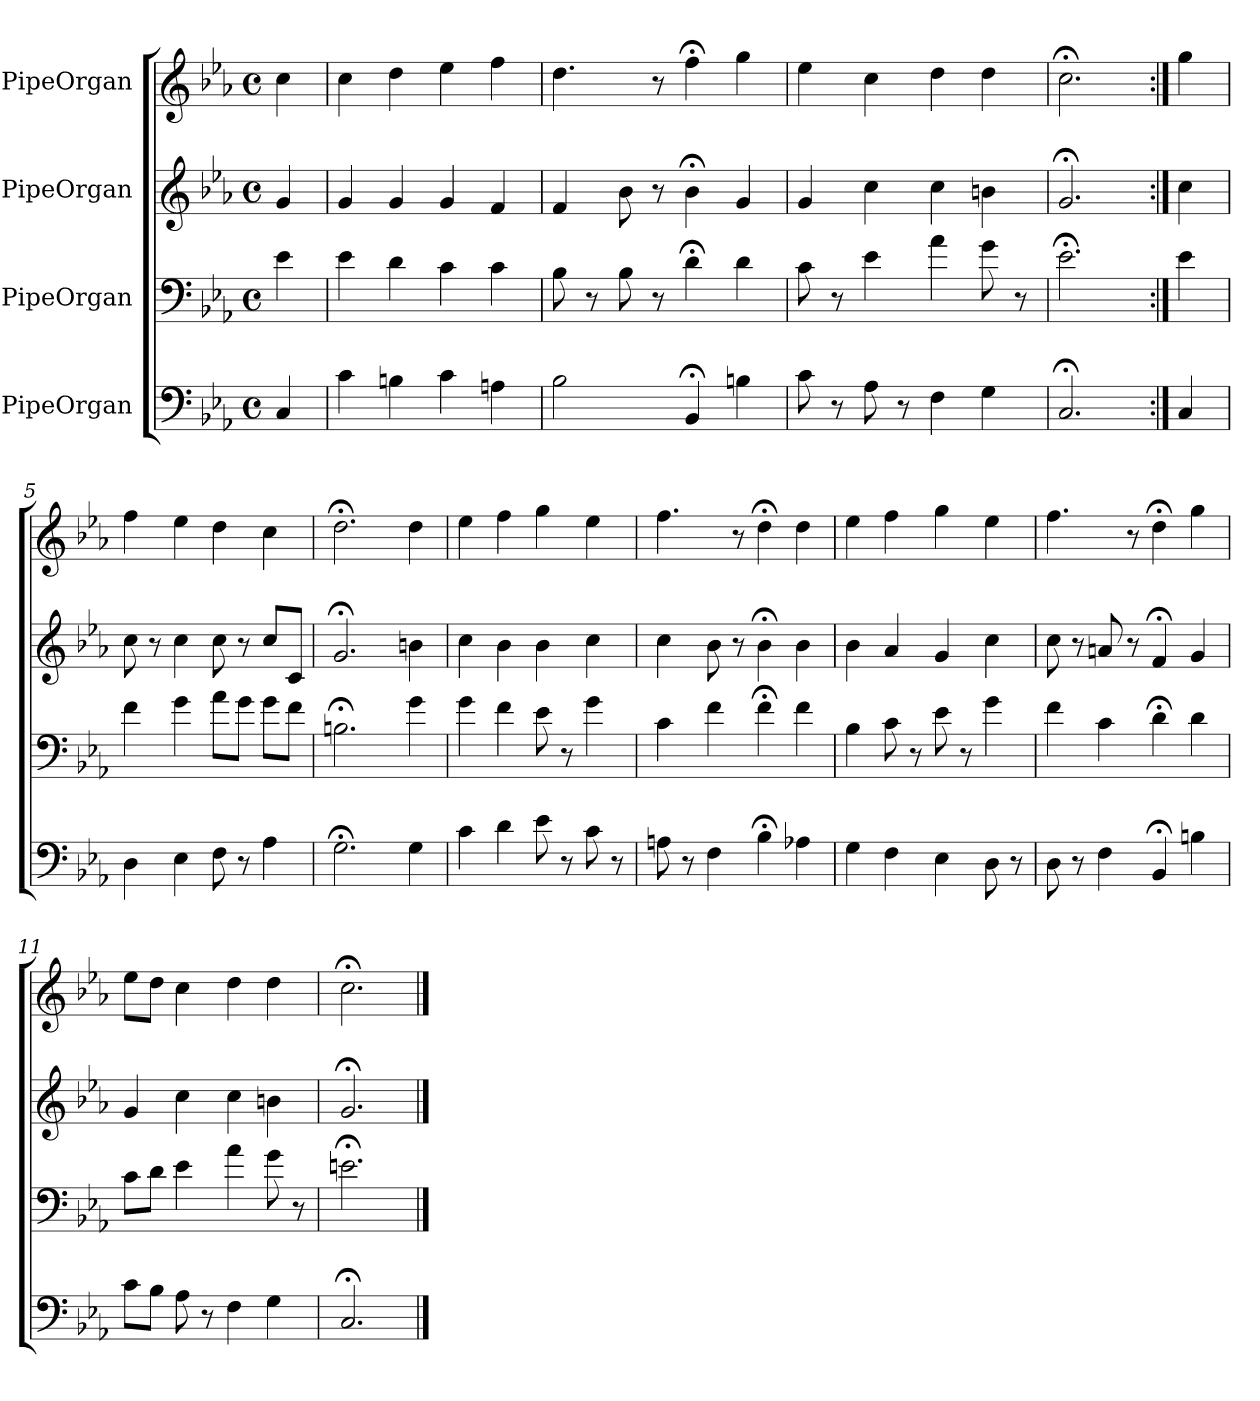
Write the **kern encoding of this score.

**kern	**kern	**kern	**kern
*part4	*part3	*part2	*part1
*staff4	*staff3	*staff2	*staff1
*I"PipeOrgan	*I"PipeOrgan	*I"PipeOrgan	*I"PipeOrgan
*clefF4	*clefF4	*clefG2	*clefG2
*k[b-e-a-]	*k[b-e-a-]	*k[b-e-a-]	*k[b-e-a-]
*c:	*c:	*c:	*c:
*M4/4	*M4/4	*M4/4	*M4/4
*met(c)	*met(c)	*met(c)	*met(c)
*MM60	*MM60	*MM60	*MM60
=	=	=	=
4C	4e-	4g	4cc
=1	=1	=1	=1
4c	4e-	4g	4cc
4Bn	4d	4g	4dd
4c	4c	4g	4ee-
4An	4c	4f	4ff
=2	=2	=2	=2
2B-	8B-	4f	4.dd
.	8r	.	.
.	8B-	8b-	.
.	8r	8r	8r
4BB-;<	4d;<	4b-;<	4ff;<
4Bn	4d	4g	4gg
=3	=3	=3	=3
8c	8c	4g	4ee-
8r	8r	.	.
8A-	4e-	4cc	4cc
8r	.	.	.
4F	4a-	4cc	4dd
4G	8g	4bn	4dd
.	8r	.	.
=4	=4	=4	=4
2.C;<	2.e-;<	2.g;<	2.cc;<
=:|!	=:|!	=:|!	=:|!
4C	4e-	4cc	4gg
=5	=5	=5	=5
4D	4f	8cc	4ff
.	.	8r	.
4E-	4g	4cc	4ee-
8F	8a-\L	8cc	4dd
8r	8g\J	8r	.
4A-	8g\L	8cc/L	4cc
.	8f\J	8c/J	.
=6	=6	=6	=6
2.G;<	2.Bn;<	2.g;<	2.dd;<
4G	4g	4bn	4dd
=7	=7	=7	=7
4c	4g	4cc	4ee-
4d	4f	4b-	4ff
8e-	8e-	4b-	4gg
8r	8r	.	.
8c	4g	4cc	4ee-
8r	.	.	.
=8	=8	=8	=8
8An	4c	4cc	4.ff
8r	.	.	.
4F	4f	8b-	.
.	.	8r	8r
4B-;<	4f;<	4b-;<	4dd;<
4A-X	4f	4b-	4dd
=9	=9	=9	=9
4G	4B-	4b-	4ee-
4F	8c	4a-	4ff
.	8r	.	.
4E-	8e-	4g	4gg
.	8r	.	.
8D	4g	4cc	4ee-
8r	.	.	.
=10	=10	=10	=10
8D	4f	8cc	4.ff
8r	.	8r	.
4F	4c	8an	.
.	.	8r	8r
4BB-;<	4d;<	4f;<	4dd;<
4Bn	4d	4g	4gg
=11	=11	=11	=11
8c\L	8c\L	4g	8ee-\L
8B-\J	8d\J	.	8dd\J
8A-	4e-	4cc	4cc
8r	.	.	.
4F	4a-	4cc	4dd
4G	8g	4bn	4dd
.	8r	.	.
=12	=12	=12	=12
2.C;<	2.en;<	2.g;<	2.cc;<
==	==	==	==
*-	*-	*-	*-
